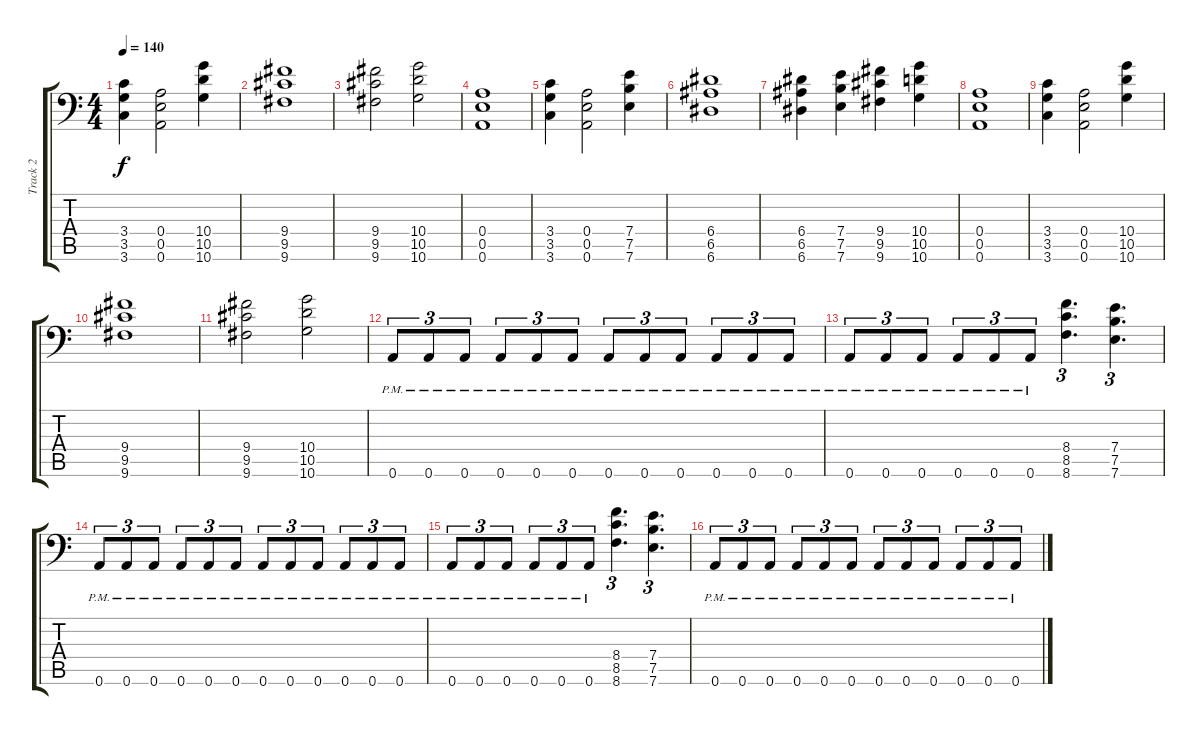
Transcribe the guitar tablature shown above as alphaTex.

\track ("Track 2" "Track 2") {instrument distortionguitar}
\staff {score tabs}
\tuning (B3 Gb3 D3 A2 E2 A1) {hide}
\ts (4 4)
\tempo 140
\clef f4
\ks c
(3.4 3.5 3.6).4{dy f} (0.4 0.5 0.6).2 (10.4 10.5 10.6).4 |
(9.4 9.5 9.6).1 |
(9.4 9.5 9.6).2 (10.4 10.5 10.6).2 |
(0.4 0.5 0.6).1 |
(3.4 3.5 3.6).4 (0.4 0.5 0.6).2 (7.4 7.5 7.6).4 |
(6.4 6.5 6.6).1 |
(6.4 6.5 6.6).4 (7.4 7.5 7.6).4 (9.4 9.5 9.6).4 (10.4 10.5 10.6).4 |
(0.4 0.5 0.6).1 |
(3.4 3.5 3.6).4 (0.4 0.5 0.6).2 (10.4 10.5 10.6).4 |
(9.4 9.5 9.6).1 |
(9.4 9.5 9.6).2 (10.4 10.5 10.6).2 |
0.6{pm}.8{tu (3 2)} 0.6{pm}.8{tu (3 2)} 0.6{pm}.8{tu (3 2)} 0.6{pm}.8{tu (3 2)} 0.6{pm}.8{tu (3 2)} 0.6{pm}.8{tu (3 2)} 0.6{pm}.8{tu (3 2)} 0.6{pm}.8{tu (3 2)} 0.6{pm}.8{tu (3 2)} 0.6{pm}.8{tu (3 2)} 0.6{pm}.8{tu (3 2)} 0.6{pm}.8{tu (3 2)} |
0.6{pm}.8{tu (3 2)} 0.6{pm}.8{tu (3 2)} 0.6{pm}.8{tu (3 2)} 0.6{pm}.8{tu (3 2)} 0.6{pm}.8{tu (3 2)} 0.6{pm}.8{tu (3 2)} (8.4 8.5 8.6).4{d tu (3 2)} (7.4 7.5 7.6).4{d tu (3 2)} |
0.6{pm}.8{tu (3 2)} 0.6{pm}.8{tu (3 2)} 0.6{pm}.8{tu (3 2)} 0.6{pm}.8{tu (3 2)} 0.6{pm}.8{tu (3 2)} 0.6{pm}.8{tu (3 2)} 0.6{pm}.8{tu (3 2)} 0.6{pm}.8{tu (3 2)} 0.6{pm}.8{tu (3 2)} 0.6{pm}.8{tu (3 2)} 0.6{pm}.8{tu (3 2)} 0.6{pm}.8{tu (3 2)} |
0.6{pm}.8{tu (3 2)} 0.6{pm}.8{tu (3 2)} 0.6{pm}.8{tu (3 2)} 0.6{pm}.8{tu (3 2)} 0.6{pm}.8{tu (3 2)} 0.6{pm}.8{tu (3 2)} (8.4 8.5 8.6).4{d tu (3 2)} (7.4 7.5 7.6).4{d tu (3 2)} |
0.6{pm}.8{tu (3 2)} 0.6{pm}.8{tu (3 2)} 0.6{pm}.8{tu (3 2)} 0.6{pm}.8{tu (3 2)} 0.6{pm}.8{tu (3 2)} 0.6{pm}.8{tu (3 2)} 0.6{pm}.8{tu (3 2)} 0.6{pm}.8{tu (3 2)} 0.6{pm}.8{tu (3 2)} 0.6{pm}.8{tu (3 2)} 0.6{pm}.8{tu (3 2)} 0.6{pm}.8{tu (3 2)}
